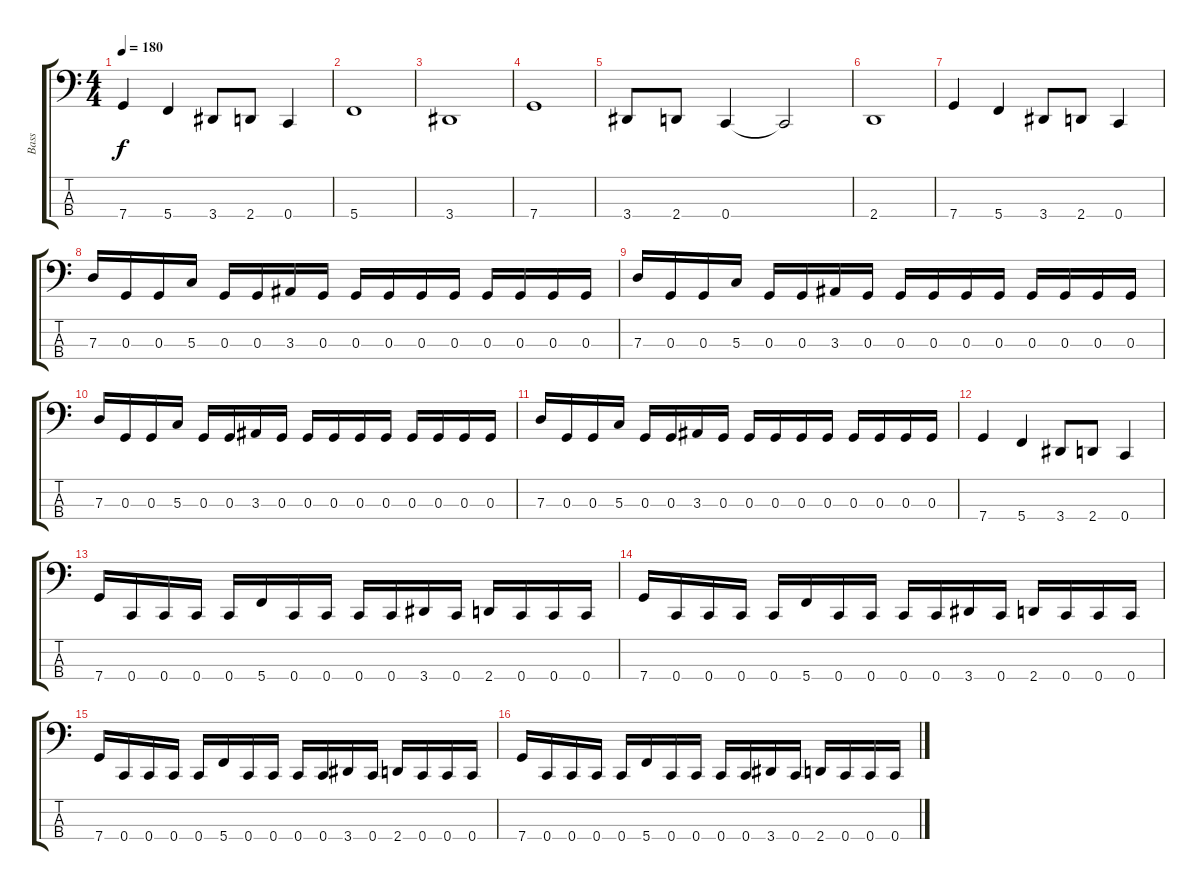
\track ("Bass" "Bass") {instrument electricbassfinger}
\staff {score tabs}
\tuning (F2 C2 G1 C1) {hide}
\ts (4 4)
\tempo 180
\clef f4
\ks c
7.4.4{dy f} 5.4.4 3.4.8 2.4.8 0.4.4 |
5.4.1 |
3.4.1 |
7.4.1 |
3.4.8 2.4.8 0.4.4 0.4{t}.2 |
2.4.1 |
7.4.4 5.4.4 3.4.8 2.4.8 0.4.4 |
7.3.16 0.3.16 0.3.16 5.3.16 0.3.16 0.3.16 3.3.16 0.3.16 0.3.16 0.3.16 0.3.16 0.3.16 0.3.16 0.3.16 0.3.16 0.3.16 |
7.3.16 0.3.16 0.3.16 5.3.16 0.3.16 0.3.16 3.3.16 0.3.16 0.3.16 0.3.16 0.3.16 0.3.16 0.3.16 0.3.16 0.3.16 0.3.16 |
7.3.16 0.3.16 0.3.16 5.3.16 0.3.16 0.3.16 3.3.16 0.3.16 0.3.16 0.3.16 0.3.16 0.3.16 0.3.16 0.3.16 0.3.16 0.3.16 |
7.3.16 0.3.16 0.3.16 5.3.16 0.3.16 0.3.16 3.3.16 0.3.16 0.3.16 0.3.16 0.3.16 0.3.16 0.3.16 0.3.16 0.3.16 0.3.16 |
7.4.4 5.4.4 3.4.8 2.4.8 0.4.4 |
7.4.16 0.4.16 0.4.16 0.4.16 0.4.16 5.4.16 0.4.16 0.4.16 0.4.16 0.4.16 3.4.16 0.4.16 2.4.16 0.4.16 0.4.16 0.4.16 |
7.4.16 0.4.16 0.4.16 0.4.16 0.4.16 5.4.16 0.4.16 0.4.16 0.4.16 0.4.16 3.4.16 0.4.16 2.4.16 0.4.16 0.4.16 0.4.16 |
7.4.16 0.4.16 0.4.16 0.4.16 0.4.16 5.4.16 0.4.16 0.4.16 0.4.16 0.4.16 3.4.16 0.4.16 2.4.16 0.4.16 0.4.16 0.4.16 |
7.4.16 0.4.16 0.4.16 0.4.16 0.4.16 5.4.16 0.4.16 0.4.16 0.4.16 0.4.16 3.4.16 0.4.16 2.4.16 0.4.16 0.4.16 0.4.16
